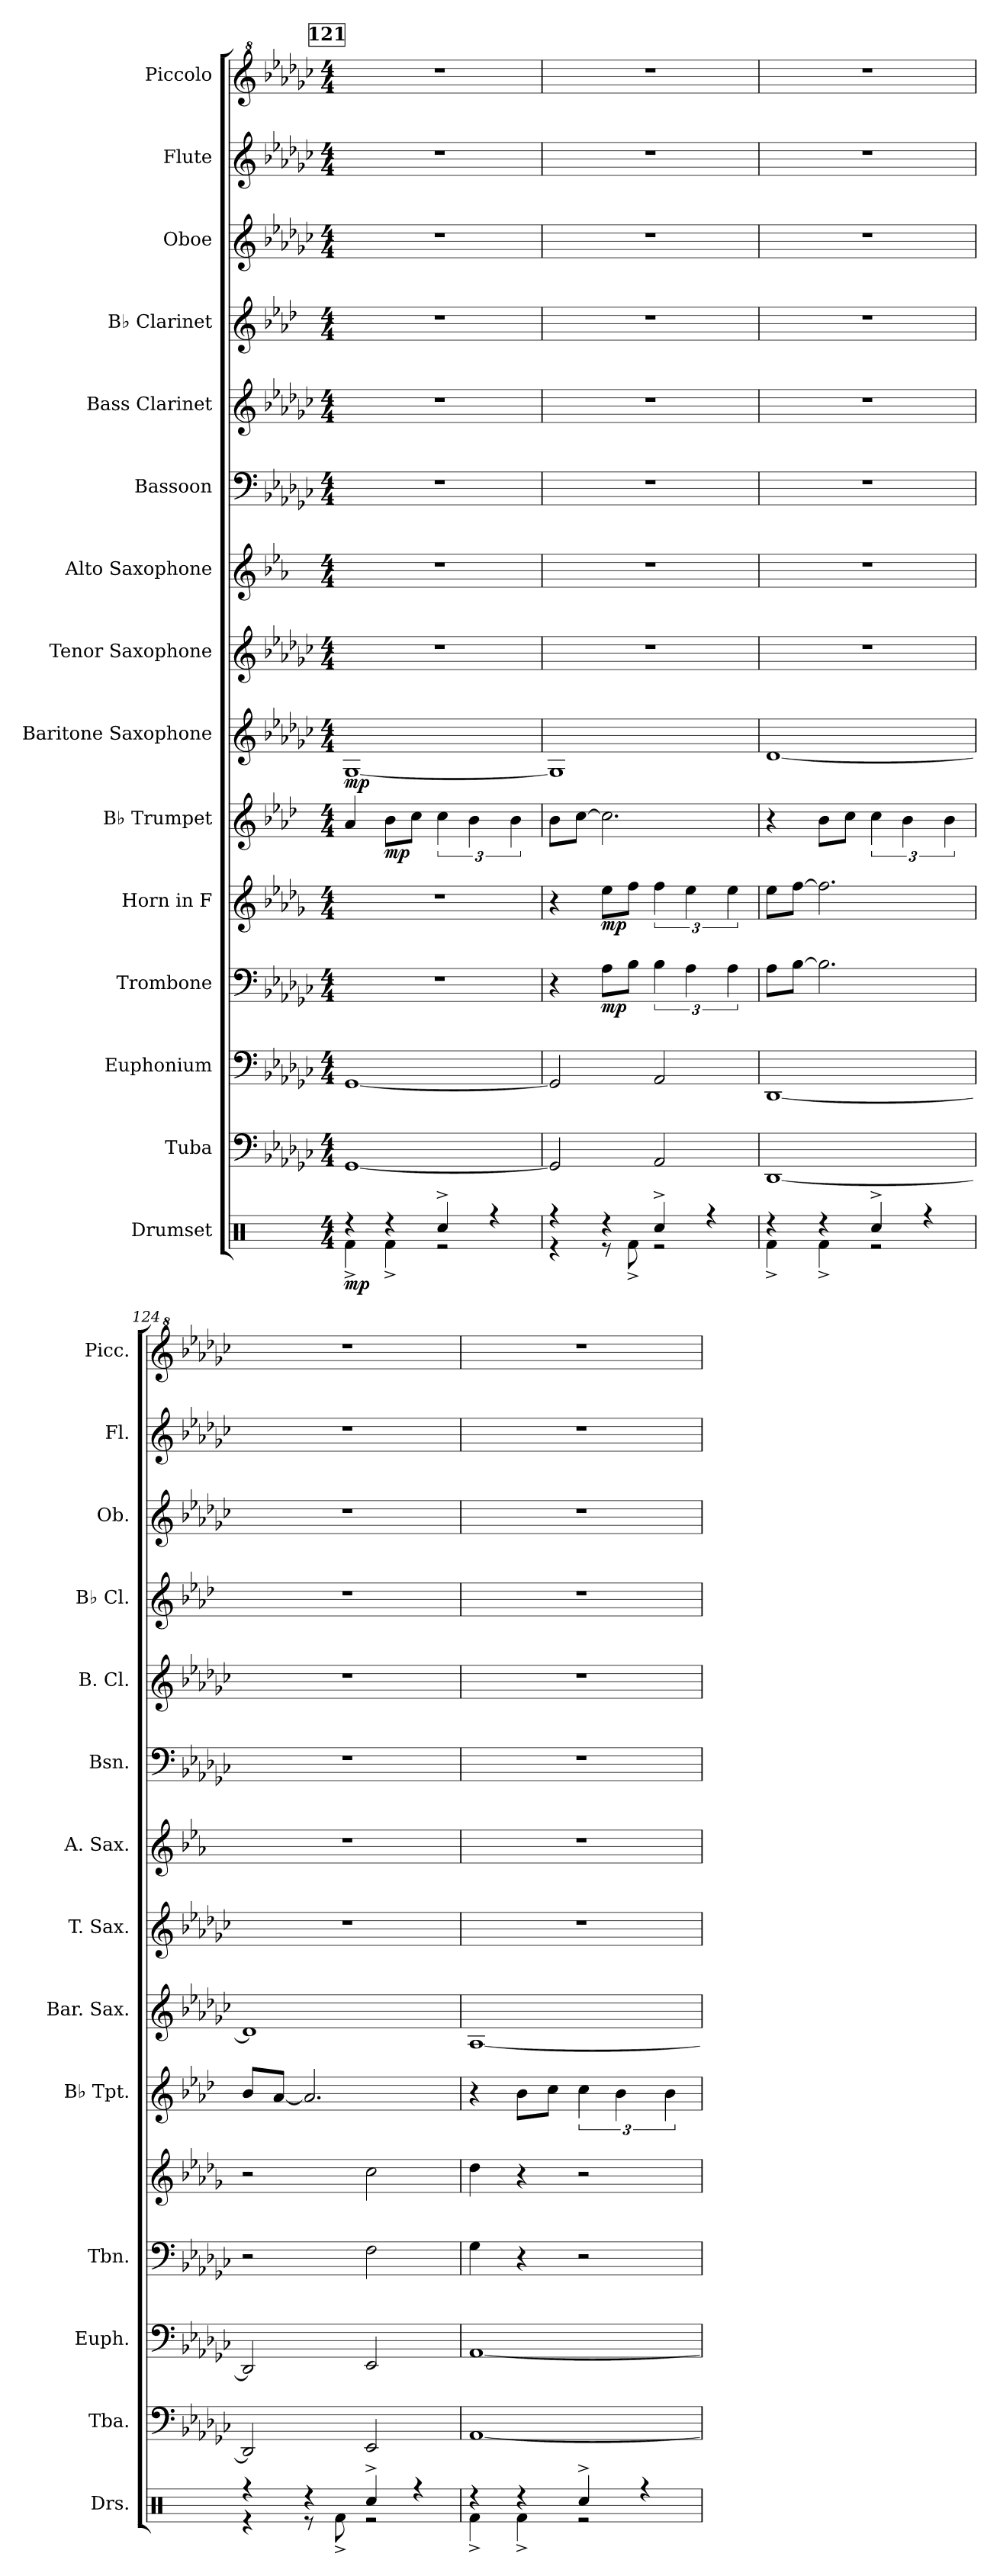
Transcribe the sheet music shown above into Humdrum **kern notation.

**kern	**dynam	**kern	**kern	**kern	**dynam	**kern	**dynam	**kern	**dynam	**kern	**dynam	**kern	**kern	**kern	**kern	**kern	**kern	**kern	**kern
*part15	*part15	*part14	*part13	*part12	*part12	*part11	*part11	*part10	*part10	*part9	*part9	*part8	*part7	*part6	*part5	*part4	*part3	*part2	*part1
*staff15	*staff15	*staff14	*staff13	*staff12	*staff12	*staff11	*staff11	*staff10	*staff10	*staff9	*staff9	*staff8	*staff7	*staff6	*staff5	*staff4	*staff3	*staff2	*staff1
*I"Drumset	*	*I"Tuba	*I"Euphonium	*I"Trombone	*	*I"Horn in F	*	*I"B♭ Trumpet	*	*I"Baritone Saxophone	*	*I"Tenor Saxophone	*I"Alto Saxophone	*I"Bassoon	*I"Bass Clarinet	*I"B♭ Clarinet	*I"Oboe	*I"Flute	*I"Piccolo
*I'Drs.	*	*I'Tba.	*I'Euph.	*I'Tbn.	*	*	*	*I'B♭ Tpt.	*	*I'Bar. Sax.	*	*I'T. Sax.	*I'A. Sax.	*I'Bsn.	*I'B. Cl.	*I'B♭ Cl.	*I'Ob.	*I'Fl.	*I'Picc.
!!LO:PB:g=z
*clefX	*	*clefF4	*clefF4	*clefF4	*	*clefG2	*	*clefG2	*	*clefG2	*	*clefG2	*clefG2	*clefF4	*clefG2	*clefG2	*clefG2	*clefG2	*clefG^2
*	*	*	*	*	*	*ITrd4c7	*	*ITrd1c2	*	*ITrd12c21	*	*ITrd8c14	*ITrd5c9	*	*ITrd8c14	*ITrd1c2	*	*	*ITrd-7c-12
*k[]	*	*k[b-e-a-d-g-c-]	*k[b-e-a-d-g-c-]	*k[b-e-a-d-g-c-]	*	*k[b-e-a-d-g-c-]	*	*k[b-e-a-d-g-c-]	*	*k[b-e-a-d-g-c-]	*	*k[b-e-a-d-g-c-]	*k[b-e-a-d-g-c-]	*k[b-e-a-d-g-c-]	*k[b-e-a-d-g-c-]	*k[b-e-a-d-g-c-]	*k[b-e-a-d-g-c-]	*k[b-e-a-d-g-c-]	*k[b-e-a-d-g-c-]
*M4/4	*	*M4/4	*M4/4	*M4/4	*	*M4/4	*	*M4/4	*	*M4/4	*	*M4/4	*M4/4	*M4/4	*M4/4	*M4/4	*M4/4	*M4/4	*M4/4
!!LO:REH:place=s1:a:B:fs=14:t=121
=121	=121	=121	=121	=121	=121	=121	=121	=121	=121	=121	=121	=121	=121	=121	=121	=121	=121	=121	=121
*^	*	*	*	*	*	*	*	*	*	*	*	*	*	*	*	*	*	*	*
!	!	!LO:DY:b	!	!	!	!	!	!	!	!	!	!LO:DY:b	!	!	!	!	!	!	!	!
4r	4Rf^\	mp	[1GG-	[1GG-	1r	.	1r	.	4g-/	.	[1GG-	mp	1r	1r	1r	1r	1r	1r	1r	1r
!	!	!	!	!	!	!	!	!	!	!LO:DY:b	!	!	!	!	!	!	!	!	!	!
4r	4Rf^\	.	.	.	.	.	.	.	8a-\L	mp	.	.	.	.	.	.	.	.	.	.
.	.	.	.	.	.	.	.	.	8b-\J	.	.	.	.	.	.	.	.	.	.	.
4Rcc^/	2r	.	.	.	.	.	.	.	6b-\	.	.	.	.	.	.	.	.	.	.	.
.	.	.	.	.	.	.	.	.	6a-\	.	.	.	.	.	.	.	.	.	.	.
4r	.	.	.	.	.	.	.	.	.	.	.	.	.	.	.	.	.	.	.	.
.	.	.	.	.	.	.	.	.	6a-\	.	.	.	.	.	.	.	.	.	.	.
=122	=122	=122	=122	=122	=122	=122	=122	=122	=122	=122	=122	=122	=122	=122	=122	=122	=122	=122	=122	=122
4r	4r	.	2GG-/]	2GG-/]	4r	.	4r	.	8a-\L	.	1GG-]	.	1r	1r	1r	1r	1r	1r	1r	1r
.	.	.	.	.	.	.	.	.	[8b-\J	.	.	.	.	.	.	.	.	.	.	.
!	!	!	!	!	!	!LO:DY:b	!	!LO:DY:b	!	!	!	!	!	!	!	!	!	!	!	!
4r	8r	.	.	.	8A-\L	mp	8a-\L	mp	2.b-\]	.	.	.	.	.	.	.	.	.	.	.
.	8Rf^\	.	.	.	8B-\J	.	8b-\J	.	.	.	.	.	.	.	.	.	.	.	.	.
4Rcc^/	2r	.	2AA-/	2AA-/	6B-\	.	6b-\	.	.	.	.	.	.	.	.	.	.	.	.	.
.	.	.	.	.	6A-\	.	6a-\	.	.	.	.	.	.	.	.	.	.	.	.	.
4r	.	.	.	.	.	.	.	.	.	.	.	.	.	.	.	.	.	.	.	.
.	.	.	.	.	6A-\	.	6a-\	.	.	.	.	.	.	.	.	.	.	.	.	.
=123	=123	=123	=123	=123	=123	=123	=123	=123	=123	=123	=123	=123	=123	=123	=123	=123	=123	=123	=123	=123
4r	4Rf^\	.	[1DD-	[1DD-	8A-\L	.	8a-\L	.	4r	.	[1D-	.	1r	1r	1r	1r	1r	1r	1r	1r
.	.	.	.	.	[8B-\J	.	[8b-\J	.	.	.	.	.	.	.	.	.	.	.	.	.
4r	4Rf^\	.	.	.	2.B-\]	.	2.b-\]	.	8a-\L	.	.	.	.	.	.	.	.	.	.	.
.	.	.	.	.	.	.	.	.	8b-\J	.	.	.	.	.	.	.	.	.	.	.
4Rcc^/	2r	.	.	.	.	.	.	.	6b-\	.	.	.	.	.	.	.	.	.	.	.
.	.	.	.	.	.	.	.	.	6a-\	.	.	.	.	.	.	.	.	.	.	.
4r	.	.	.	.	.	.	.	.	.	.	.	.	.	.	.	.	.	.	.	.
.	.	.	.	.	.	.	.	.	6a-\	.	.	.	.	.	.	.	.	.	.	.
=124	=124	=124	=124	=124	=124	=124	=124	=124	=124	=124	=124	=124	=124	=124	=124	=124	=124	=124	=124	=124
4r	4r	.	2DD-/]	2DD-/]	2r	.	2r	.	8a-/L	.	1D-]	.	1r	1r	1r	1r	1r	1r	1r	1r
.	.	.	.	.	.	.	.	.	[8g-/J	.	.	.	.	.	.	.	.	.	.	.
4r	8r	.	.	.	.	.	.	.	2.g-/]	.	.	.	.	.	.	.	.	.	.	.
.	8Rf^\	.	.	.	.	.	.	.	.	.	.	.	.	.	.	.	.	.	.	.
4Rcc^/	2r	.	2EE-/	2EE-/	2F\	.	2f\	.	.	.	.	.	.	.	.	.	.	.	.	.
4r	.	.	.	.	.	.	.	.	.	.	.	.	.	.	.	.	.	.	.	.
=125	=125	=125	=125	=125	=125	=125	=125	=125	=125	=125	=125	=125	=125	=125	=125	=125	=125	=125	=125	=125
4r	4Rf^\	.	[1AA-	[1AA-	4G-\	.	4g-\	.	4r	.	[1AA-	.	1r	1r	1r	1r	1r	1r	1r	1r
4r	4Rf^\	.	.	.	4r	.	4r	.	8a-\L	.	.	.	.	.	.	.	.	.	.	.
.	.	.	.	.	.	.	.	.	8b-\J	.	.	.	.	.	.	.	.	.	.	.
4Rcc^/	2r	.	.	.	2r	.	2r	.	6b-\	.	.	.	.	.	.	.	.	.	.	.
.	.	.	.	.	.	.	.	.	6a-\	.	.	.	.	.	.	.	.	.	.	.
4r	.	.	.	.	.	.	.	.	.	.	.	.	.	.	.	.	.	.	.	.
.	.	.	.	.	.	.	.	.	6a-\	.	.	.	.	.	.	.	.	.	.	.
*v	*v	*	*	*	*	*	*	*	*	*	*	*	*	*	*	*	*	*	*	*
=	=	=	=	=	=	=	=	=	=	=	=	=	=	=	=	=	=	=	=
*-	*-	*-	*-	*-	*-	*-	*-	*-	*-	*-	*-	*-	*-	*-	*-	*-	*-	*-	*-
